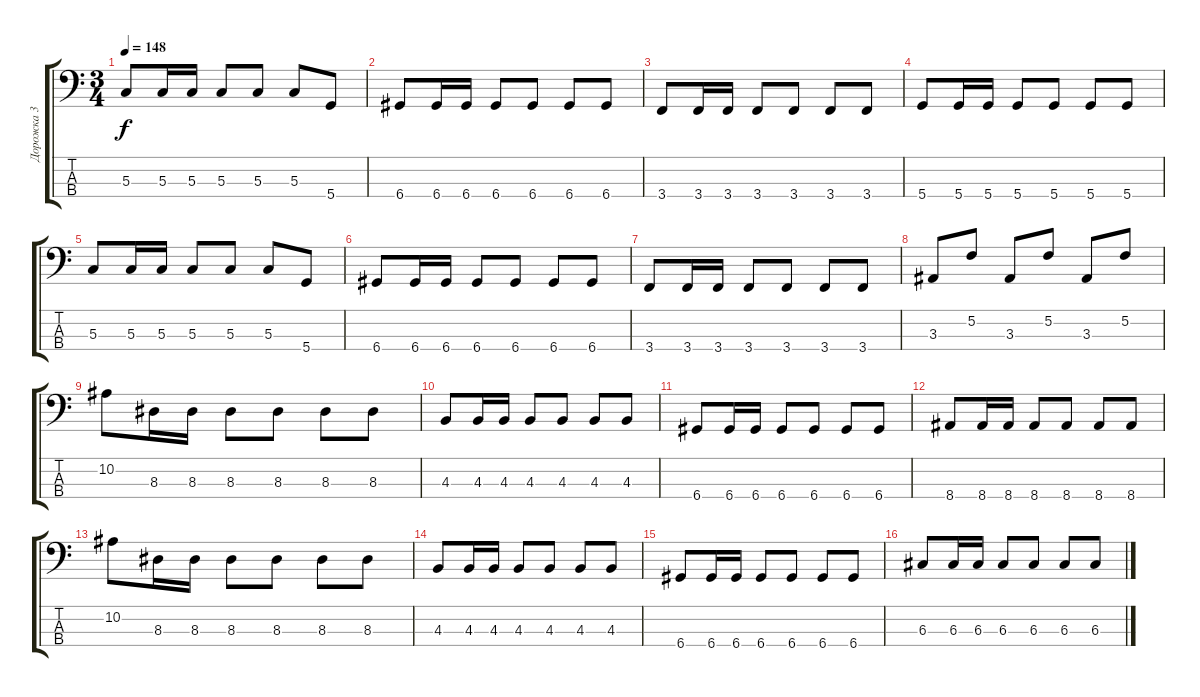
\track ("Дорожка 3" "Дорожка 3") {instrument electricbassfinger}
\staff {score tabs}
\tuning (F2 C2 G1 D1) {hide}
\ts (3 4)
\tempo 148
\clef f4
\ks c
5.3.8{dy f} 5.3.16 5.3.16 5.3.8 5.3.8 5.3.8 5.4.8 |
6.4.8 6.4.16 6.4.16 6.4.8 6.4.8 6.4.8 6.4.8 |
3.4.8 3.4.16 3.4.16 3.4.8 3.4.8 3.4.8 3.4.8 |
5.4.8 5.4.16 5.4.16 5.4.8 5.4.8 5.4.8 5.4.8 |
5.3.8 5.3.16 5.3.16 5.3.8 5.3.8 5.3.8 5.4.8 |
6.4.8 6.4.16 6.4.16 6.4.8 6.4.8 6.4.8 6.4.8 |
3.4.8 3.4.16 3.4.16 3.4.8 3.4.8 3.4.8 3.4.8 |
3.3.8 5.2.8 3.3.8 5.2.8 3.3.8 5.2.8 |
10.2.8 8.3.16 8.3.16 8.3.8 8.3.8 8.3.8 8.3.8 |
4.3.8 4.3.16 4.3.16 4.3.8 4.3.8 4.3.8 4.3.8 |
6.4.8 6.4.16 6.4.16 6.4.8 6.4.8 6.4.8 6.4.8 |
8.4.8 8.4.16 8.4.16 8.4.8 8.4.8 8.4.8 8.4.8 |
10.2.8 8.3.16 8.3.16 8.3.8 8.3.8 8.3.8 8.3.8 |
4.3.8 4.3.16 4.3.16 4.3.8 4.3.8 4.3.8 4.3.8 |
6.4.8 6.4.16 6.4.16 6.4.8 6.4.8 6.4.8 6.4.8 |
6.3.8 6.3.16 6.3.16 6.3.8 6.3.8 6.3.8 6.3.8
